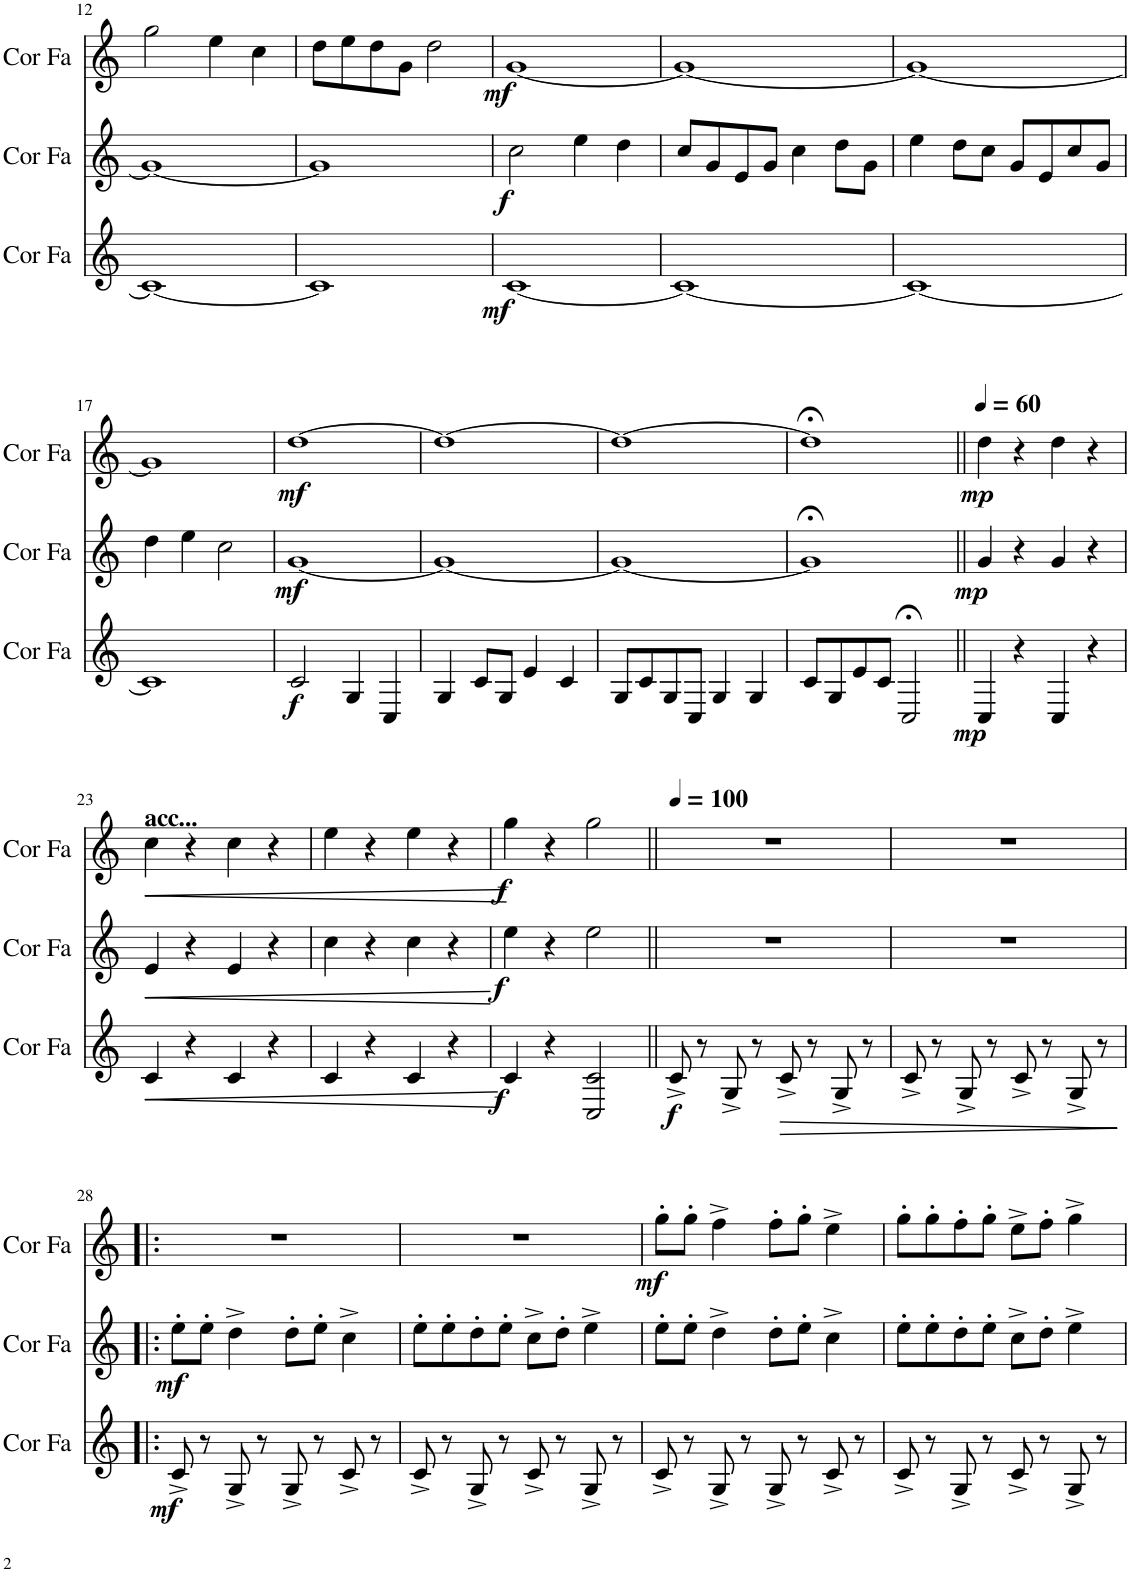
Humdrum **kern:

**kern	**dynam	**kern	**dynam	**kern	**dynam
*part3	*part3	*part2	*part2	*part1	*part1
*staff3	*staff3	*staff2	*staff2	*staff1	*staff1
*I"Cor en Fa	*	*I"Cor en Fa	*	*I"Cor en Fa	*
*I'Cor Fa	*	*I'Cor Fa	*	*I'Cor Fa	*
!!LO:PB:g=z
*clefG2	*	*clefG2	*	*clefG2	*
*Trd4c7	*	*Trd4c7	*	*Trd4c7	*
*k[]	*	*k[]	*	*k[]	*
*M4/4	*	*M4/4	*	*M4/4	*
=12	=12	=12	=12	=12	=12
1c_	.	1g_	.	2gg\	.
.	.	.	.	4ee\	.
.	.	.	.	4cc\	.
=13	=13	=13	=13	=13	=13
1c]	.	1g]	.	8dd\L	.
.	.	.	.	8ee\	.
.	.	.	.	8dd\	.
.	.	.	.	8g\J	.
.	.	.	.	2dd\	.
=14	=14	=14	=14	=14	=14
!	!LO:DY:b	!	!LO:DY:b	!	!LO:DY:b
[1c	mf	2cc\	f	[1g	mf
.	.	4ee\	.	.	.
.	.	4dd\	.	.	.
=15	=15	=15	=15	=15	=15
1c_	.	8cc/L	.	1g_	.
.	.	8g/	.	.	.
.	.	8e/	.	.	.
.	.	8g/J	.	.	.
.	.	4cc\	.	.	.
.	.	8dd\L	.	.	.
.	.	8g\J	.	.	.
=16	=16	=16	=16	=16	=16
1c_	.	4ee\	.	1g_	.
.	.	8dd\L	.	.	.
.	.	8cc\J	.	.	.
.	.	8g/L	.	.	.
.	.	8e/	.	.	.
.	.	8cc/	.	.	.
.	.	8g/J	.	.	.
!!LO:LB:g=z
=17	=17	=17	=17	=17	=17
1c]	.	4dd\	.	1g]	.
.	.	4ee\	.	.	.
.	.	2cc\	.	.	.
=18	=18	=18	=18	=18	=18
!	!LO:DY:b	!	!LO:DY:b	!	!LO:DY:b
2c/	f	[1g	mf	[1dd	mf
4G/	.	.	.	.	.
4C/	.	.	.	.	.
=19	=19	=19	=19	=19	=19
4G/	.	1g_	.	1dd_	.
8c/L	.	.	.	.	.
8G/J	.	.	.	.	.
4e/	.	.	.	.	.
4c/	.	.	.	.	.
=20	=20	=20	=20	=20	=20
8G/L	.	1g_	.	1dd_	.
8c/	.	.	.	.	.
8G/	.	.	.	.	.
8C/J	.	.	.	.	.
4G/	.	.	.	.	.
4G/	.	.	.	.	.
=21	=21	=21	=21	=21	=21
8c/L	.	1g;<]	.	1dd;<]	.
8G/	.	.	.	.	.
8e/	.	.	.	.	.
8c/J	.	.	.	.	.
2C;</	.	.	.	.	.
=22||	=22||	=22||	=22||	=22||	=22||
*	*	*	*	*MM60	*
!	!LO:DY:b	!	!LO:DY:b	!	!LO:DY:b
4C/	mp	4g/	mp	4dd\	mp
4r	.	4r	.	4r	.
4C/	.	4g/	.	4dd\	.
4r	.	4r	.	4r	.
!!LO:LB:g=z
=23	=23	=23	=23	=23	=23
!	!	!	!	!LO:TX:a:B:t=acc...	!
!	!LO:HP:b	!	!LO:HP:b	!	!LO:HP:b
4c/	<	4e/	<	4cc\	<
4r	.	4r	.	4r	.
4c/	.	4e/	.	4cc\	.
4r	.	4r	.	4r	.
.	[	.	[	.	[
=24	=24	=24	=24	=24	=24
4c/	.	4cc\	.	4ee\	.
4r	.	4r	.	4r	.
4c/	.	4cc\	.	4ee\	.
4r	.	4r	.	4r	.
=25	=25	=25	=25	=25	=25
!	!LO:DY:b	!	!LO:DY:b	!	!LO:DY:b
4c/	f	4ee\	f	4gg\	f
4r	.	4r	.	4r	.
2C/ 2c/	.	2ee\	.	2gg\	.
=26||	=26||	=26||	=26||	=26||	=26||
*	*	*	*	*MM100	*
!	!LO:DY:b	!	!	!	!
8c^/	f	1r	.	1r	.
8r	.	.	.	.	.
8G^/	.	.	.	.	.
8r	.	.	.	.	.
!	!LO:HP:b	!	!	!	!
8c^/	>	.	.	.	.
8r	.	.	.	.	.
8G^/	.	.	.	.	.
8r	.	.	.	.	.
.	]	.	.	.	.
=27	=27	=27	=27	=27	=27
8c^/	.	1r	.	1r	.
8r	.	.	.	.	.
8G^/	.	.	.	.	.
8r	.	.	.	.	.
8c^/	.	.	.	.	.
8r	.	.	.	.	.
8G^/	.	.	.	.	.
8r	.	.	.	.	.
!!LO:LB:g=z
=28!|:	=28!|:	=28!|:	=28!|:	=28!|:	=28!|:
!	!LO:DY:b	!	!LO:DY:b	!	!
8c^/	mf	8ee'\L	mf	1r	.
8r	.	8ee'\J	.	.	.
8G^/	.	4dd^\	.	.	.
8r	.	.	.	.	.
8G^/	.	8dd'\L	.	.	.
8r	.	8ee'\J	.	.	.
8c^/	.	4cc^\	.	.	.
8r	.	.	.	.	.
=29	=29	=29	=29	=29	=29
8c^/	.	8ee'\L	.	1r	.
8r	.	8ee'\	.	.	.
8G^/	.	8dd'\	.	.	.
8r	.	8ee'\J	.	.	.
8c^/	.	8cc^\L	.	.	.
8r	.	8dd'\J	.	.	.
8G^/	.	4ee^\	.	.	.
8r	.	.	.	.	.
=30	=30	=30	=30	=30	=30
!	!	!	!	!	!LO:DY:b
8c^/	.	8ee'\L	.	8gg'\L	mf
8r	.	8ee'\J	.	8gg'\J	.
8G^/	.	4dd^\	.	4ff^\	.
8r	.	.	.	.	.
8G^/	.	8dd'\L	.	8ff'\L	.
8r	.	8ee'\J	.	8gg'\J	.
8c^/	.	4cc^\	.	4ee^\	.
8r	.	.	.	.	.
=31	=31	=31	=31	=31	=31
8c^/	.	8ee'\L	.	8gg'\L	.
8r	.	8ee'\	.	8gg'\	.
8G^/	.	8dd'\	.	8ff'\	.
8r	.	8ee'\J	.	8gg'\J	.
8c^/	.	8cc^\L	.	8ee^\L	.
8r	.	8dd'\J	.	8ff'\J	.
8G^/	.	4ee^\	.	4gg^\	.
8r	.	.	.	.	.
=	=	=	=	=	=
*-	*-	*-	*-	*-	*-
